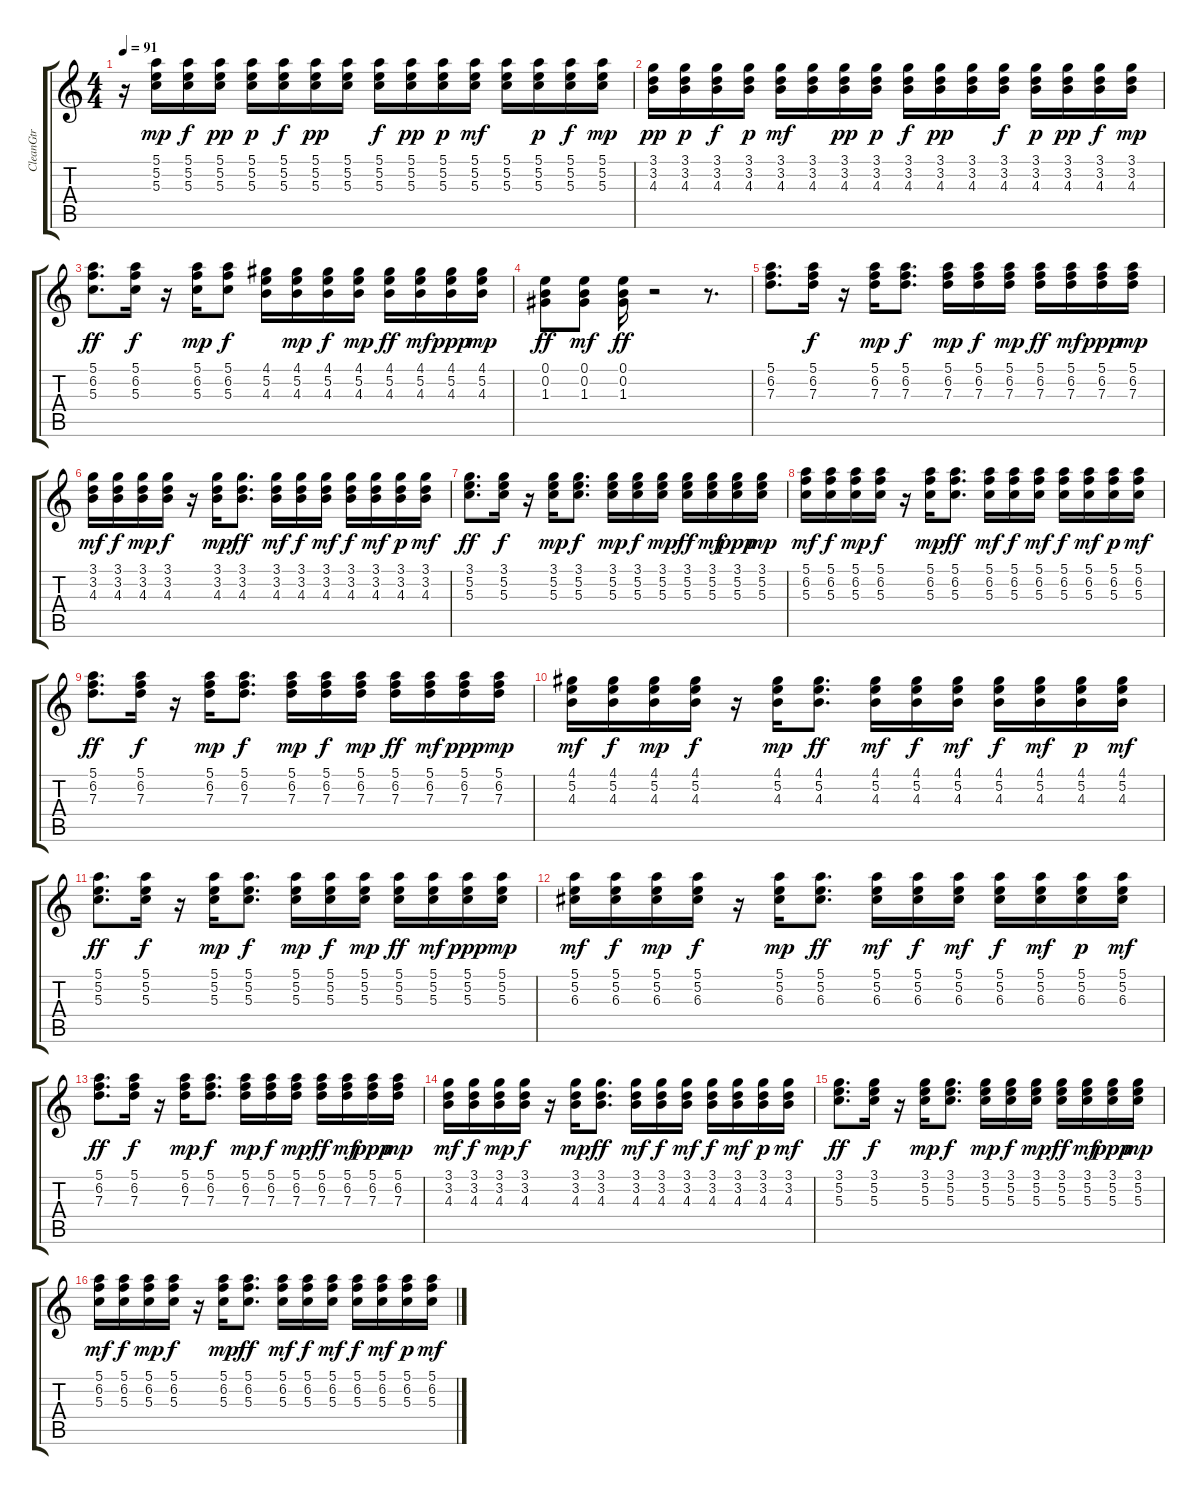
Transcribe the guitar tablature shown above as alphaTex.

\track ("CleanGtr" "CleanGtr") {instrument electricguitarclean}
\staff {score tabs}
\tuning (E4 B3 G3 D3 A2 E2) {hide}
\ts (4 4)
\tempo 91
\clef g2
\ks c
r.16{dy mp} (5.1 5.2 5.3).16 (5.1 5.2 5.3).16{dy f} (5.1 5.2 5.3).16{dy pp} (5.1 5.2 5.3).16{dy p} (5.1 5.2 5.3).16{dy f} (5.1 5.2 5.3).16{dy pp} (5.1 5.2 5.3).16 (5.1 5.2 5.3).16{dy f} (5.1 5.2 5.3).16{dy pp} (5.1 5.2 5.3).16{dy p} (5.1 5.2 5.3).16{dy mf} (5.1 5.2 5.3).16 (5.1 5.2 5.3).16{dy p} (5.1 5.2 5.3).16{dy f} (5.1 5.2 5.3).16{dy mp} |
(3.1 3.2 4.3).16{dy pp} (3.1 3.2 4.3).16{dy p} (3.1 3.2 4.3).16{dy f} (3.1 3.2 4.3).16{dy p} (3.1 3.2 4.3).16{dy mf} (3.1 3.2 4.3).16 (3.1 3.2 4.3).16{dy pp} (3.1 3.2 4.3).16{dy p} (3.1 3.2 4.3).16{dy f} (3.1 3.2 4.3).16{dy pp} (3.1 3.2 4.3).16 (3.1 3.2 4.3).16{dy f} (3.1 3.2 4.3).16{dy p} (3.1 3.2 4.3).16{dy pp} (3.1 3.2 4.3).16{dy f} (3.1 3.2 4.3).16{dy mp} |
(5.1 6.2 5.3).8{d dy ff} (5.1 6.2 5.3).16{dy f} r.16 (5.1 6.2 5.3).16{dy mp} (5.1 6.2 5.3).8{dy f} (4.1 5.2 4.3).16 (4.1 5.2 4.3).16{dy mp} (4.1 5.2 4.3).16{dy f} (4.1 5.2 4.3).16{dy mp} (4.1 5.2 4.3).16{dy ff} (4.1 5.2 4.3).16{dy mf} (4.1 5.2 4.3).16{dy ppp} (4.1 5.2 4.3).16{dy mp} |
(0.1 0.2 1.3).8{dy ff} (0.1 0.2 1.3).8{dy mf} (0.1 0.2 1.3).16{dy ff} r.2 r.8{d} |
(5.1 6.2 7.3).8{d} (5.1 6.2 7.3).16{dy f} r.16 (5.1 6.2 7.3).16{dy mp} (5.1 6.2 7.3).8{d dy f} (5.1 6.2 7.3).16{dy mp} (5.1 6.2 7.3).16{dy f} (5.1 6.2 7.3).16{dy mp} (5.1 6.2 7.3).16{dy ff} (5.1 6.2 7.3).16{dy mf} (5.1 6.2 7.3).16{dy ppp} (5.1 6.2 7.3).16{dy mp} |
(3.1 3.2 4.3).16{dy mf} (3.1 3.2 4.3).16{dy f} (3.1 3.2 4.3).16{dy mp} (3.1 3.2 4.3).16{dy f} r.16 (3.1 3.2 4.3).16{dy mp} (3.1 3.2 4.3).8{d dy ff} (3.1 3.2 4.3).16{dy mf} (3.1 3.2 4.3).16{dy f} (3.1 3.2 4.3).16{dy mf} (3.1 3.2 4.3).16{dy f} (3.1 3.2 4.3).16{dy mf} (3.1 3.2 4.3).16{dy p} (3.1 3.2 4.3).16{dy mf} |
(3.1 5.2 5.3).8{d dy ff} (3.1 5.2 5.3).16{dy f} r.16 (3.1 5.2 5.3).16{dy mp} (3.1 5.2 5.3).8{d dy f} (3.1 5.2 5.3).16{dy mp} (3.1 5.2 5.3).16{dy f} (3.1 5.2 5.3).16{dy mp} (3.1 5.2 5.3).16{dy ff} (3.1 5.2 5.3).16{dy mf} (3.1 5.2 5.3).16{dy ppp} (3.1 5.2 5.3).16{dy mp} |
(5.1 6.2 5.3).16{dy mf} (5.1 6.2 5.3).16{dy f} (5.1 6.2 5.3).16{dy mp} (5.1 6.2 5.3).16{dy f} r.16 (5.1 6.2 5.3).16{dy mp} (5.1 6.2 5.3).8{d dy ff} (5.1 6.2 5.3).16{dy mf} (5.1 6.2 5.3).16{dy f} (5.1 6.2 5.3).16{dy mf} (5.1 6.2 5.3).16{dy f} (5.1 6.2 5.3).16{dy mf} (5.1 6.2 5.3).16{dy p} (5.1 6.2 5.3).16{dy mf} |
(5.1 6.2 7.3).8{d dy ff} (5.1 6.2 7.3).16{dy f} r.16 (5.1 6.2 7.3).16{dy mp} (5.1 6.2 7.3).8{d dy f} (5.1 6.2 7.3).16{dy mp} (5.1 6.2 7.3).16{dy f} (5.1 6.2 7.3).16{dy mp} (5.1 6.2 7.3).16{dy ff} (5.1 6.2 7.3).16{dy mf} (5.1 6.2 7.3).16{dy ppp} (5.1 6.2 7.3).16{dy mp} |
(4.1 5.2 4.3).16{dy mf} (4.1 5.2 4.3).16{dy f} (4.1 5.2 4.3).16{dy mp} (4.1 5.2 4.3).16{dy f} r.16 (4.1 5.2 4.3).16{dy mp} (4.1 5.2 4.3).8{d dy ff} (4.1 5.2 4.3).16{dy mf} (4.1 5.2 4.3).16{dy f} (4.1 5.2 4.3).16{dy mf} (4.1 5.2 4.3).16{dy f} (4.1 5.2 4.3).16{dy mf} (4.1 5.2 4.3).16{dy p} (4.1 5.2 4.3).16{dy mf} |
(5.1 5.2 5.3).8{d dy ff} (5.1 5.2 5.3).16{dy f} r.16 (5.1 5.2 5.3).16{dy mp} (5.1 5.2 5.3).8{d dy f} (5.1 5.2 5.3).16{dy mp} (5.1 5.2 5.3).16{dy f} (5.1 5.2 5.3).16{dy mp} (5.1 5.2 5.3).16{dy ff} (5.1 5.2 5.3).16{dy mf} (5.1 5.2 5.3).16{dy ppp} (5.1 5.2 5.3).16{dy mp} |
(5.1 5.2 6.3).16{dy mf} (5.1 5.2 6.3).16{dy f} (5.1 5.2 6.3).16{dy mp} (5.1 5.2 6.3).16{dy f} r.16 (5.1 5.2 6.3).16{dy mp} (5.1 5.2 6.3).8{d dy ff} (5.1 5.2 6.3).16{dy mf} (5.1 5.2 6.3).16{dy f} (5.1 5.2 6.3).16{dy mf} (5.1 5.2 6.3).16{dy f} (5.1 5.2 6.3).16{dy mf} (5.1 5.2 6.3).16{dy p} (5.1 5.2 6.3).16{dy mf} |
(5.1 6.2 7.3).8{d dy ff} (5.1 6.2 7.3).16{dy f} r.16 (5.1 6.2 7.3).16{dy mp} (5.1 6.2 7.3).8{d dy f} (5.1 6.2 7.3).16{dy mp} (5.1 6.2 7.3).16{dy f} (5.1 6.2 7.3).16{dy mp} (5.1 6.2 7.3).16{dy ff} (5.1 6.2 7.3).16{dy mf} (5.1 6.2 7.3).16{dy ppp} (5.1 6.2 7.3).16{dy mp} |
(3.1 3.2 4.3).16{dy mf} (3.1 3.2 4.3).16{dy f} (3.1 3.2 4.3).16{dy mp} (3.1 3.2 4.3).16{dy f} r.16 (3.1 3.2 4.3).16{dy mp} (3.1 3.2 4.3).8{d dy ff} (3.1 3.2 4.3).16{dy mf} (3.1 3.2 4.3).16{dy f} (3.1 3.2 4.3).16{dy mf} (3.1 3.2 4.3).16{dy f} (3.1 3.2 4.3).16{dy mf} (3.1 3.2 4.3).16{dy p} (3.1 3.2 4.3).16{dy mf} |
(3.1 5.2 5.3).8{d dy ff} (3.1 5.2 5.3).16{dy f} r.16 (3.1 5.2 5.3).16{dy mp} (3.1 5.2 5.3).8{d dy f} (3.1 5.2 5.3).16{dy mp} (3.1 5.2 5.3).16{dy f} (3.1 5.2 5.3).16{dy mp} (3.1 5.2 5.3).16{dy ff} (3.1 5.2 5.3).16{dy mf} (3.1 5.2 5.3).16{dy ppp} (3.1 5.2 5.3).16{dy mp} |
(5.1 6.2 5.3).16{dy mf} (5.1 6.2 5.3).16{dy f} (5.1 6.2 5.3).16{dy mp} (5.1 6.2 5.3).16{dy f} r.16 (5.1 6.2 5.3).16{dy mp} (5.1 6.2 5.3).8{d dy ff} (5.1 6.2 5.3).16{dy mf} (5.1 6.2 5.3).16{dy f} (5.1 6.2 5.3).16{dy mf} (5.1 6.2 5.3).16{dy f} (5.1 6.2 5.3).16{dy mf} (5.1 6.2 5.3).16{dy p} (5.1 6.2 5.3).16{dy mf}
